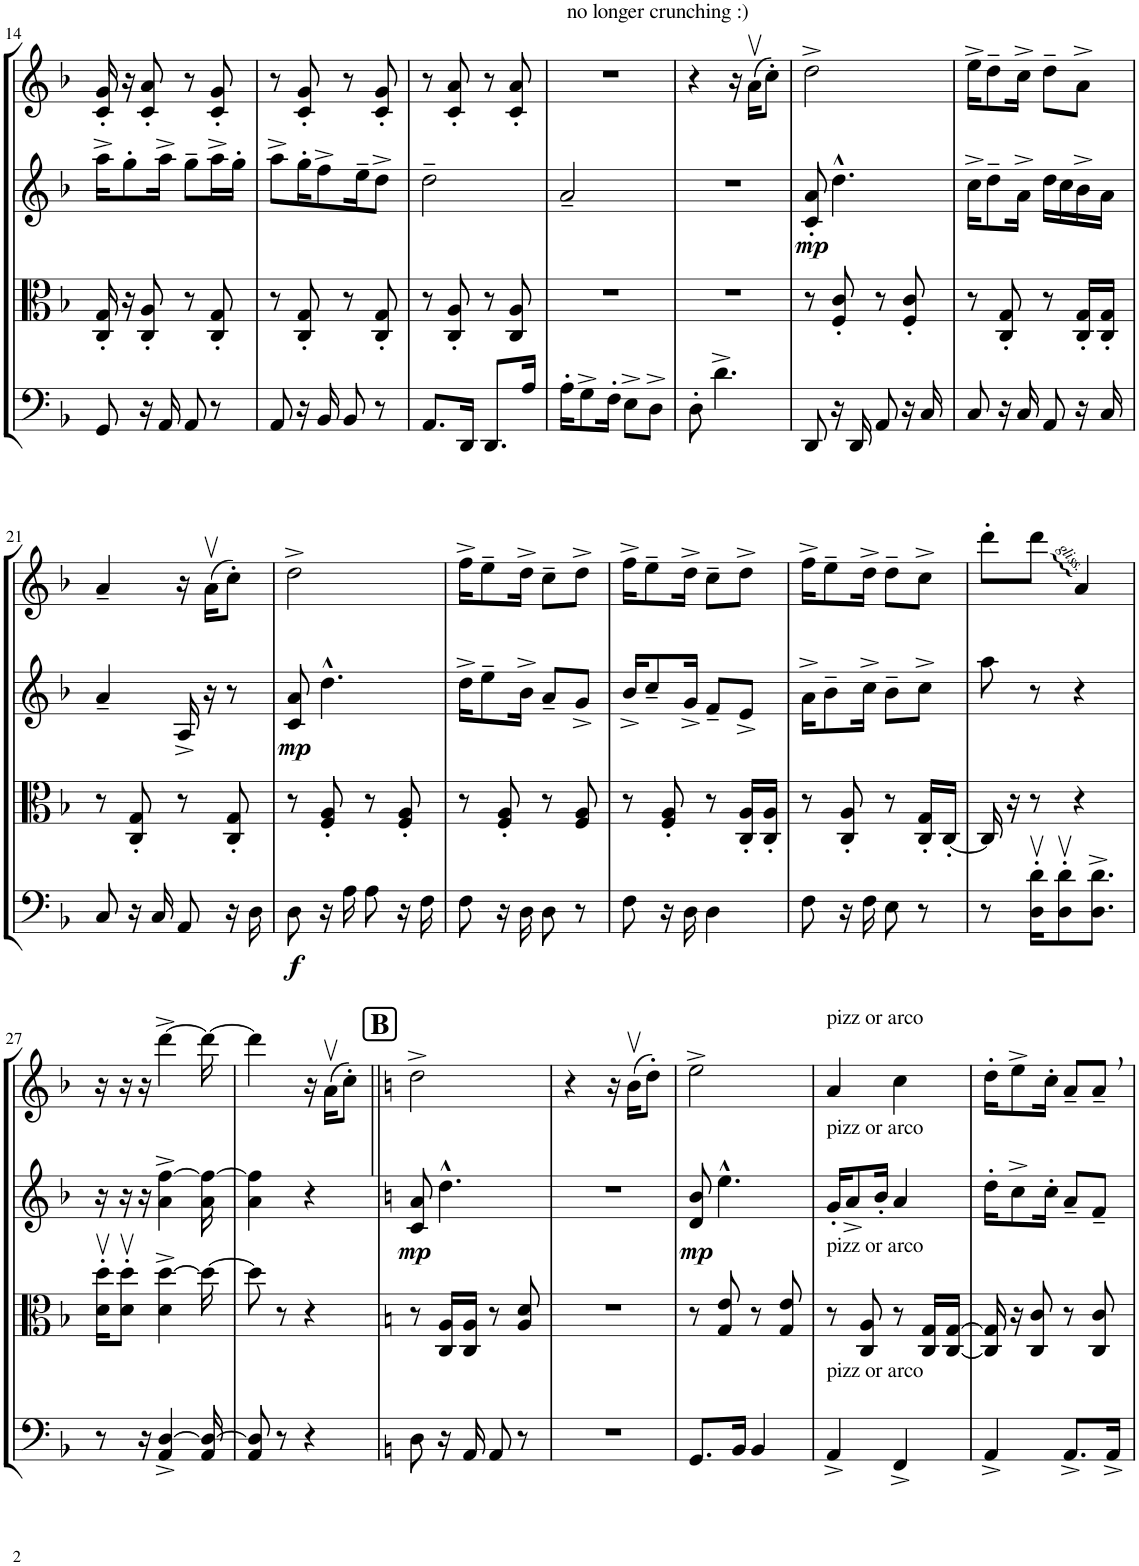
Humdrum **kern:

**kern	**dynam	**kern	**kern	**dynam	**kern
*part4	*part4	*part3	*part2	*part2	*part1
*staff4	*staff4	*staff3	*staff2	*staff2	*staff1
*I"Violoncello	*	*I"Viola	*I"Violin II	*	*I"Violin I
*I'Vc	*	*I'Vla	*I'Vln	*	*I'Vln
!!LO:PB:g=z
*clefF4	*	*clefC3	*clefG2	*	*clefG2
*k[b-]	*	*k[b-]	*k[b-]	*	*k[b-]
*M2/4	*	*M2/4	*M2/4	*	*M2/4
=14	=14	=14	=14	=14	=14
8GG/	.	16C/' 16G/'	16aa^\KL	.	16c/' 16g/'
.	.	16r	8gg'\	.	16r
16r	.	8C/' 8A/'	.	.	8c/' 8a/'
16AA/	.	.	16aa^\Jk	.	.
8AA/	.	8r	8gg~\L	.	8r
8r	.	8C/' 8G/'	16aa^\L	.	8c/' 8g/'
.	.	.	16gg'\JJ	.	.
=15	=15	=15	=15	=15	=15
8AA/	.	8r	8aa^\L	.	8r
16r	.	8C/' 8G/'	16gg'\K	.	8c/' 8g/'
16BB-/	.	.	8ff^\	.	.
8BB-/	.	8r	.	.	8r
.	.	.	16ee~\K	.	.
8r	.	8C/' 8G/'	8dd^\J	.	8c/' 8g/'
=16	=16	=16	=16	=16	=16
8.AA/L	.	8r	2dd~\	.	8r
.	.	8C/' 8A/'	.	.	8c/' 8a/'
16DD/Jk	.	.	.	.	.
8.DD/L	.	8r	.	.	8r
.	.	8C/ 8A/	.	.	8c/' 8a/'
16A/Jk	.	.	.	.	.
=17	=17	=17	=17	=17	=17
16A'\KL	.	2r	2a~/	.	2r
8G^\	.	.	.	.	.
16F'\Jk	.	.	.	.	.
8E^\L	.	.	.	.	.
8D^\J	.	.	.	.	.
=18	=18	=18	=18	=18	=18
8D'\	.	2r	2r	.	4r
4.d^\	.	.	.	.	.
.	.	.	.	.	16r
!	!	!	!	!	!LO:TX:a:t=no longer crunching &colon;)
.	.	.	.	.	(16av\KL
.	.	.	.	.	8cc'\J)
=19	=19	=19	=19	=19	=19
!	!	!	!	!LO:DY:b	!
8DD/	.	8r	8c/' 8a/'	mp	2dd^\
16r	.	8F/' 8c/'	4.dd^^\	.	.
16DD/	.	.	.	.	.
8AA/	.	8r	.	.	.
16r	.	8F/' 8c/'	.	.	.
16C/	.	.	.	.	.
=20	=20	=20	=20	=20	=20
8C/	.	8r	16cc^\KL	.	16ee^\KL
.	.	.	8dd~\	.	8dd~\
16r	.	8C/' 8G/'	.	.	.
16C/	.	.	16a^\Jk	.	16cc^\Jk
8AA/	.	8r	16dd\LL	.	8dd~\L
.	.	.	16cc\	.	.
16r	.	16C/' 16G/'LL	16b-^\	.	8a^\J
16C/	.	16C/' 16G/'JJ	16a\JJ	.	.
!!LO:LB:g=z
=21	=21	=21	=21	=21	=21
8C/	.	8r	4a~/	.	4a~/
16r	.	8C/' 8G/'	.	.	.
16C/	.	.	.	.	.
8AA/	.	8r	16A^/	.	16r
.	.	.	16r	.	(16av\KL
16r	.	8C/' 8G/'	8r	.	8cc'\J)
16D\	.	.	.	.	.
=22	=22	=22	=22	=22	=22
!	!LO:DY:b	!	!	!LO:DY:b	!
8D\	f	8r	8c/ 8a/	mp	2dd^\
16r	.	8F/' 8A/'	4.dd^^\	.	.
16A\	.	.	.	.	.
8A\	.	8r	.	.	.
16r	.	8F/' 8A/'	.	.	.
16F\	.	.	.	.	.
=23	=23	=23	=23	=23	=23
8F\	.	8r	16dd^\KL	.	16ff^\KL
.	.	.	8ee~\	.	8ee~\
16r	.	8F/' 8A/'	.	.	.
16D\	.	.	16b-^\Jk	.	16dd^\Jk
8D\	.	8r	8a~/L	.	8cc~\L
8r	.	8F/ 8A/	8g^/J	.	8dd^\J
=24	=24	=24	=24	=24	=24
8F\	.	8r	16b-^/KL	.	16ff^\KL
.	.	.	8cc~/	.	8ee~\
16r	.	8F/' 8A/'	.	.	.
16D\	.	.	16g^/Jk	.	16dd^\Jk
4D\	.	8r	8f~/L	.	8cc~\L
.	.	16C/' 16A/'LL	8e^/J	.	8dd^\J
.	.	16C/' 16A/'JJ	.	.	.
=25	=25	=25	=25	=25	=25
8F\	.	8r	16a^\KL	.	16ff^\KL
.	.	.	8b-~\	.	8ee~\
16r	.	8C/' 8A/'	.	.	.
16F\	.	.	16cc^\Jk	.	16dd^\Jk
8E\	.	8r	8b-~\L	.	8dd~\L
8r	.	16C/' 16G/'LL	8cc^\J	.	8cc^\J
.	.	[16C'/JJ	.	.	.
=26	=26	=26	=26	=26	=26
8r	.	16C/]	8aa\	.	8ddd'\L
.	.	16r	.	.	.
16D\v' 16d\v'KL	.	8r	8r	.	8ddd\J
8D\v' 8d\v'	.	.	.	.	.
.	.	4r	4r	.	4a/
8.D\^ 8.d\^J	.	.	.	.	.
!!LO:LB:g=z
=27	=27	=27	=27	=27	=27
8r	.	16d\v' 16dd\v'KL	16r	.	16r
.	.	8d\v' 8dd\v'J	16r	.	16r
16r	.	.	16r	.	16r
4AA/^ [4D/^	.	4d\^ [4dd\^	4a\^ [4ff\^	.	[4ddd^\
16AA/ 16D/_	.	16dd\_	16a\ 16ff\_	.	16ddd\_
=28	=28	=28	=28	=28	=28
8AA/ 8D/]	.	8dd\]	4a\ 4ff\]	.	4ddd\]
8r	.	8r	.	.	.
4r	.	4r	4r	.	16r
.	.	.	.	.	(16av\KL
.	.	.	.	.	8cc'\J)
!!LO:REH:place=s1:a:B:cj:fs=14:t=B
=29||	=29||	=29||	=29||	=29||	=29||
*k[]	*	*k[]	*k[]	*	*k[]
!	!	!	!	!LO:DY:b	!
8D\	.	8r	8c/ 8a/	mp	2dd^\
16r	.	16C/ 16A/LL	4.dd^^\	.	.
16AA/	.	16C/ 16A/JJ	.	.	.
8AA/	.	8r	.	.	.
8r	.	8A/ 8d/	.	.	.
=30	=30	=30	=30	=30	=30
2r	.	2r	2r	.	4r
.	.	.	.	.	16r
.	.	.	.	.	(16bv\KL
.	.	.	.	.	8dd'\J)
=31	=31	=31	=31	=31	=31
!	!	!	!	!LO:DY:b	!
8.GG/L	.	8r	8d/ 8b/	mp	2ee^\
.	.	8G/ 8e/	4.ee^^\	.	.
16BB/Jk	.	.	.	.	.
4BB/	.	8r	.	.	.
.	.	8G/ 8e/	.	.	.
=32	=32	=32	=32	=32	=32
!	!	!	!	!	!LO:TX:a:t=pizz or arco
!	!	!	!LO:TX:a:t=pizz or arco	!	!
!	!	!LO:TX:a:t=pizz or arco	!	!	!
!LO:TX:a:t=pizz or arco	!	!	!	!	!
4AA^/	.	8r	16g'/KL	.	4a/
.	.	.	8a^/	.	.
.	.	8C/ 8A/	.	.	.
.	.	.	16b'/Jk	.	.
4FF^/	.	8r	4a/	.	4cc\
.	.	16C/ 16G/LL	.	.	.
.	.	[16C/ [16G/JJ	.	.	.
=33	=33	=33	=33	=33	=33
4AA^/	.	16C/] 16G/]	16dd'\KL	.	16dd'\KL
.	.	16r	8cc^\	.	8ee^\
.	.	8C/ 8c/	.	.	.
.	.	.	16cc'\Jk	.	16cc'\Jk
8.AA^/L	.	8r	8a~/L	.	8a~/L
.	.	8C/ 8c/	8f~/J	.	8a~,/J
16AA^/Jk	.	.	.	.	.
=	=	=	=	=	=
*-	*-	*-	*-	*-	*-
